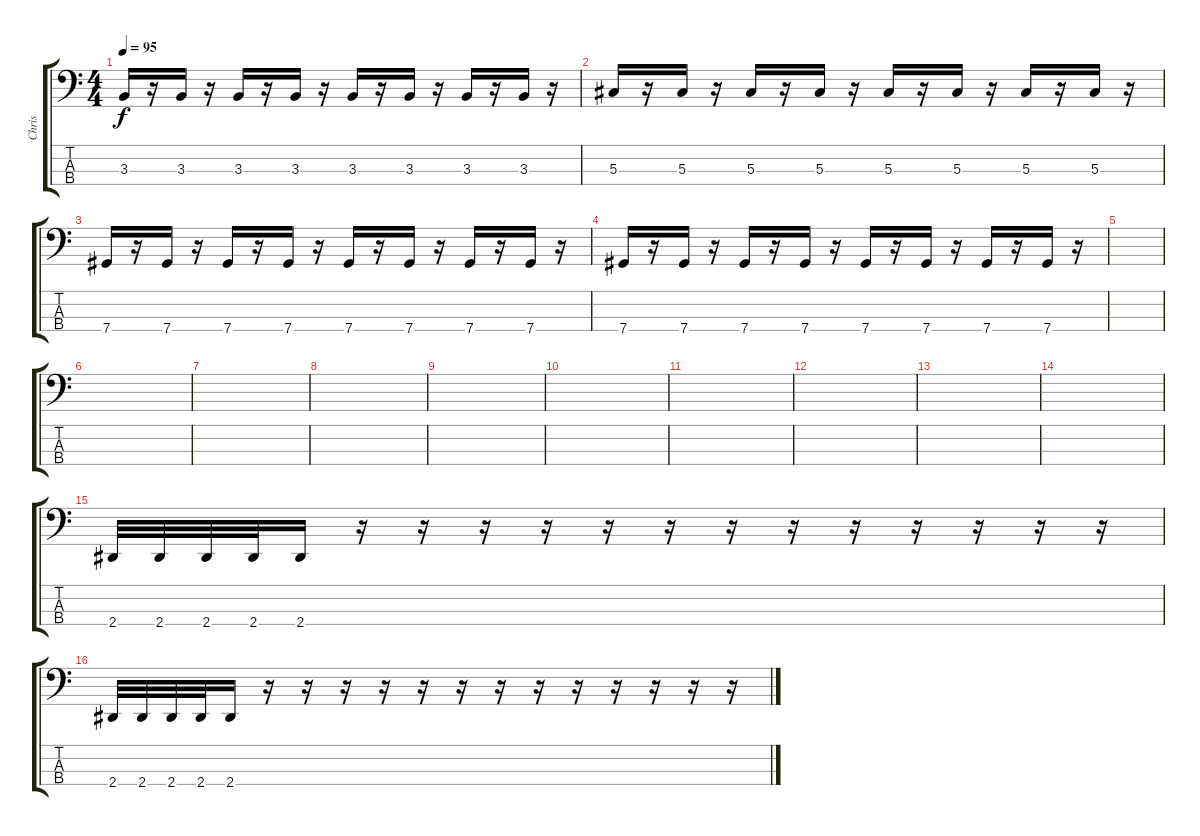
\track ("Chris" "Chris") {instrument electricbassfinger}
\staff {score tabs}
\tuning (Gb2 Db2 Ab1 Db1) {hide}
\ts (4 4)
\tempo 95
\clef f4
\ks c
3.3.16{dy f} r.16 3.3.16 r.16 3.3.16 r.16 3.3.16 r.16 3.3.16 r.16 3.3.16 r.16 3.3.16 r.16 3.3.16 r.16 |
5.3.16 r.16 5.3.16 r.16 5.3.16 r.16 5.3.16 r.16 5.3.16 r.16 5.3.16 r.16 5.3.16 r.16 5.3.16 r.16 |
7.4.16 r.16 7.4.16 r.16 7.4.16 r.16 7.4.16 r.16 7.4.16 r.16 7.4.16 r.16 7.4.16 r.16 7.4.16 r.16 |
7.4.16 r.16 7.4.16 r.16 7.4.16 r.16 7.4.16 r.16 7.4.16 r.16 7.4.16 r.16 7.4.16 r.16 7.4.16 r.16 |
|
|
|
|
|
|
|
|
|
|
2.4.32 2.4.32 2.4.32 2.4.32 2.4.16 r.16 r.16 r.16 r.16 r.16 r.16 r.16 r.16 r.16 r.16 r.16 r.16 r.16 |
2.4.32 2.4.32 2.4.32 2.4.32 2.4.16 r.16 r.16 r.16 r.16 r.16 r.16 r.16 r.16 r.16 r.16 r.16 r.16 r.16
